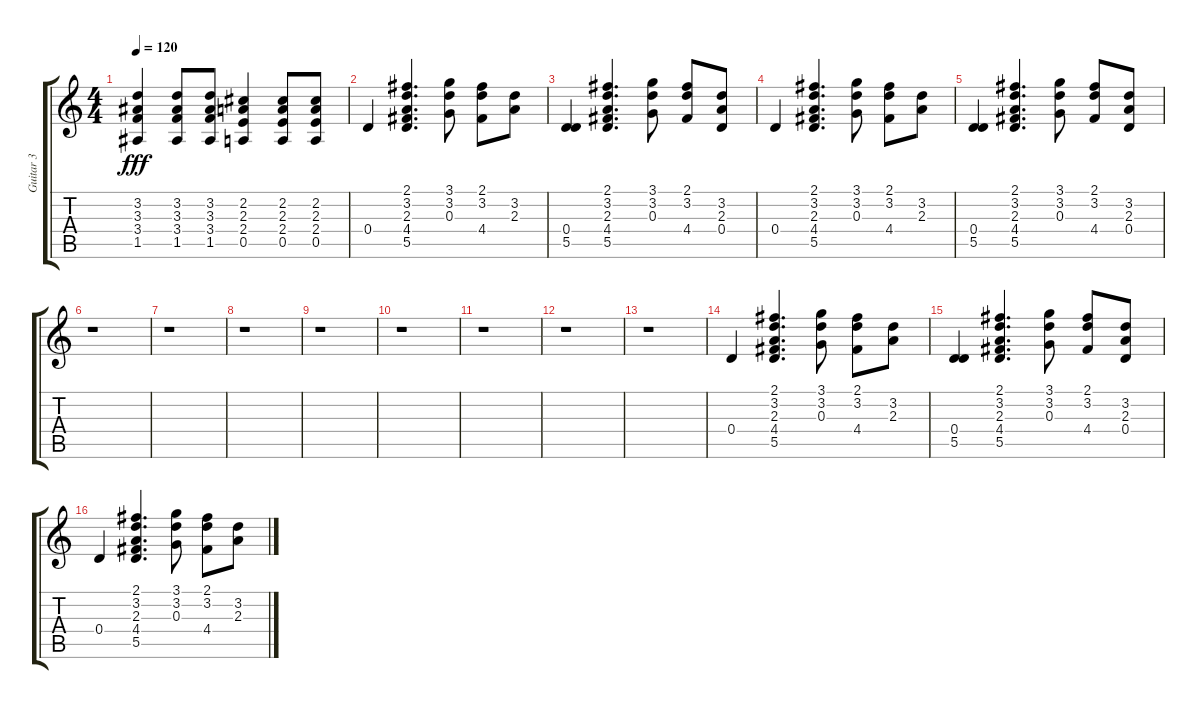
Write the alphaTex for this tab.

\track ("Guitar 3" "Guitar 3") {instrument acousticguitarsteel}
\staff {score tabs}
\tuning (E4 B3 G3 D3 A2 E2) {hide}
\ts (4 4)
\tempo 120
\clef g2
\ks c
(3.2 3.3 3.4 1.5).4{dy fff} (3.2 3.3 3.4 1.5).8 (3.2 3.3 3.4 1.5).8 (2.2 2.3 2.4 0.5).4 (2.2 2.3 2.4 0.5).8 (2.2 2.3 2.4 0.5).8 |
0.4.4 (2.1 3.2 2.3 4.4 5.5).4{d} (3.1 3.2 0.3).8 (2.1 3.2 4.4).8 (3.2 2.3).8 |
(0.4 5.5).4 (2.1 3.2 2.3 4.4 5.5).4{d} (3.1 3.2 0.3).8 (2.1 3.2 4.4).8 (3.2 2.3 0.4).8 |
0.4.4 (2.1 3.2 2.3 4.4 5.5).4{d} (3.1 3.2 0.3).8 (2.1 3.2 4.4).8 (3.2 2.3).8 |
(0.4 5.5).4 (2.1 3.2 2.3 4.4 5.5).4{d} (3.1 3.2 0.3).8 (2.1 3.2 4.4).8 (3.2 2.3 0.4).8 |
r.1 |
r.1 |
r.1 |
r.1 |
r.1 |
r.1 |
r.1 |
r.1 |
0.4.4 (2.1 3.2 2.3 4.4 5.5).4{d} (3.1 3.2 0.3).8 (2.1 3.2 4.4).8 (3.2 2.3).8 |
(0.4 5.5).4 (2.1 3.2 2.3 4.4 5.5).4{d} (3.1 3.2 0.3).8 (2.1 3.2 4.4).8 (3.2 2.3 0.4).8 |
0.4.4 (2.1 3.2 2.3 4.4 5.5).4{d} (3.1 3.2 0.3).8 (2.1 3.2 4.4).8 (3.2 2.3).8
